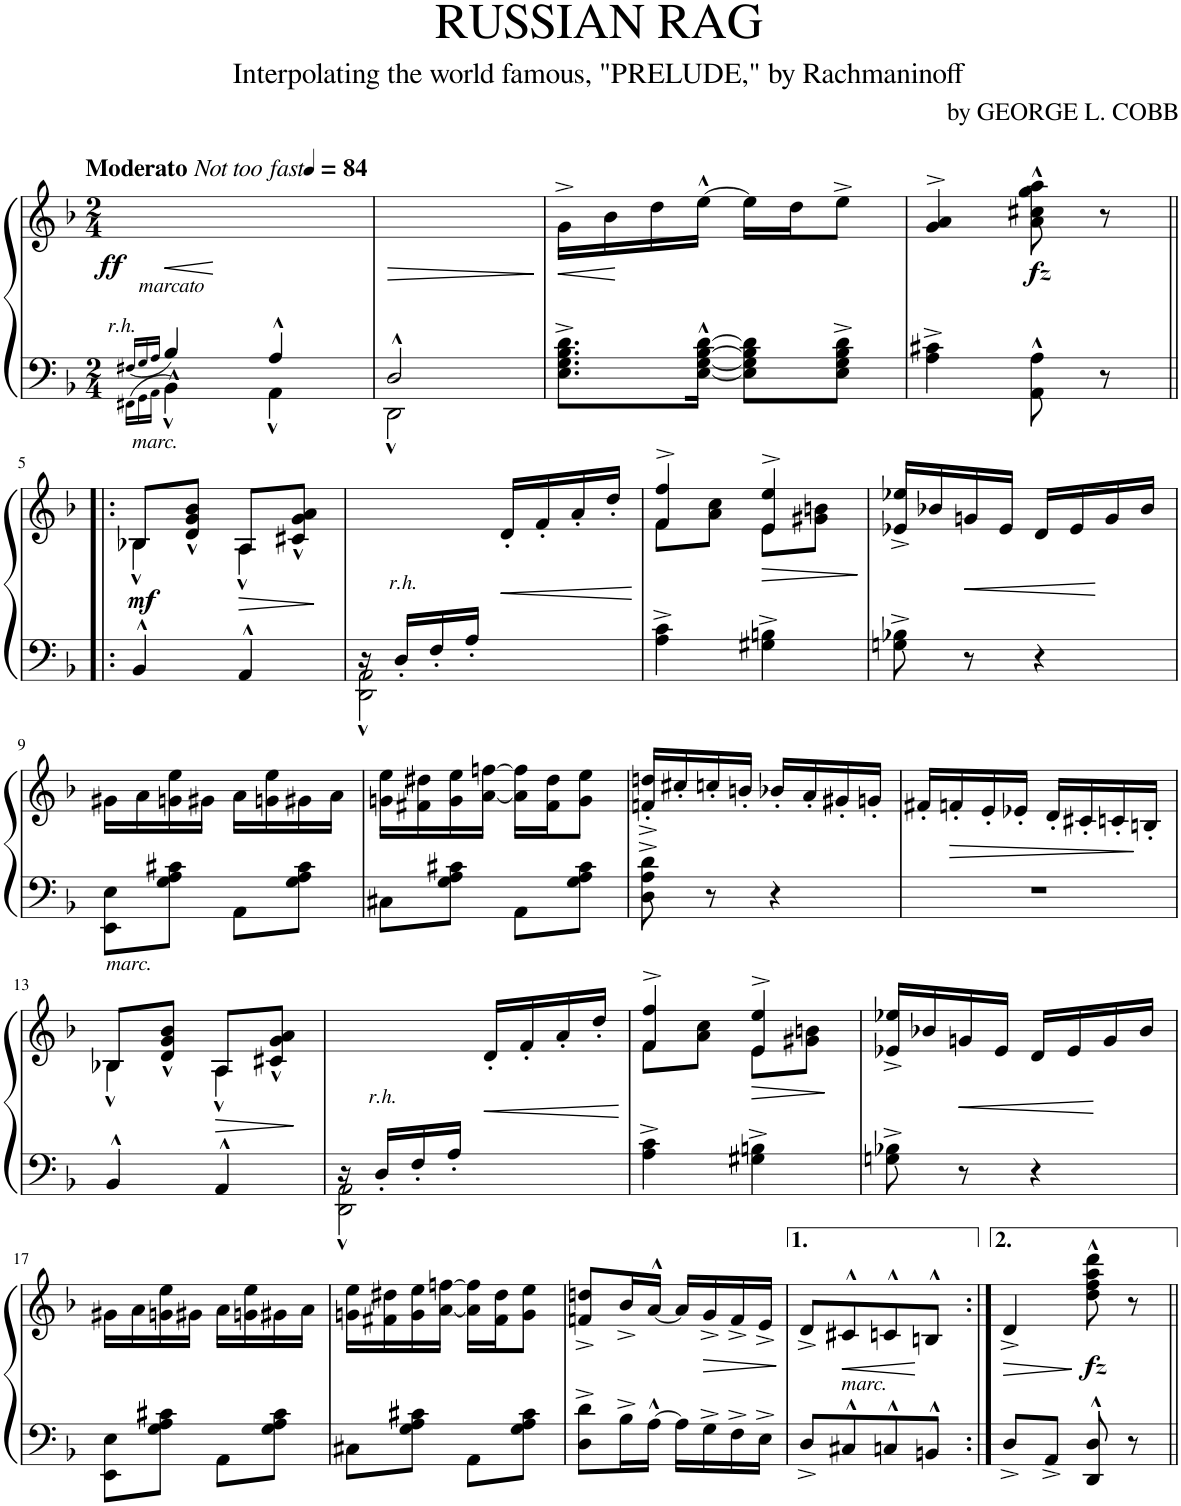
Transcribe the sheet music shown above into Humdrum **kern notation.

**kern	**kern	**dynam
*part1	*part1	*part1
*staff2	*staff1	*staff1/2
*I"Piano	*	*
*I'Pno.	*	*
*clefF4	*clefG2	*
*k[b-]	*k[b-]	*
*M2/4	*M2/4	*
*MM84	*MM84	*
=1	=1	=1
*^	*	*
16qF#X/LL	16qFF#X\LL	.	.
16qG/	16qGG\	.	.
16qA/JJ	16qAA\JJ	.	.
!	!	!LO:TX:a:B:t=Moderato	!
!	!	!LO:TX:a:i:t=Not too fast	!
!LO:TX:a:i:t=r.h.	!	!	!
!LO:TX:a:i:t=marcato	!	!	!
!	!	!	!LO:DY:b
4B-^^/	4BB-^^\	2ryy	ff
4A^^/	4AA^^\	.	.
=2	=2	=2	=2
2D^^/	2DD^^\	2ryy	.
=3	=3	=3	=3
!	!	!	!LO:HP:b
*v	*v	*	*
8.E\^ 8.G\^ 8.B-\^ 8.d\^L	16g^\LL	<
.	16b-\	.
.	16dd\	[
[16E\^^ [<16G\^^ [16B-\^^ [16d\^^Jk	[16ee^^\JJ	.
8E\] 8G\] 8B-\] 8d\]L	16ee\LL]	.
.	16dd\J	.
8E\^ 8G\^ 8B-\^ 8d\^J	8ee^\J	.
=4	=4	=4
4A\^ 4c#X\^	4g/^> 4a/^>	.
!	!	!LO:DY:b
8AA\^^ 8A\^^	8a\^^ 8cc#X\^^ 8gg\^^ 8aa\^^	fz
8r	8r	.
!!LO:LB:g=z
=5!|:	=5!|:	=5!|:
*	*^	*
!	!LO:TX:a:i:t=marc.	!	!
!	!	!	!LO:DY:b
4BB-^^/	8B-/L	4B-X^^\	mf
.	8d/^^ 8g/^^ 8b-/^^J	.	.
!	!	!	!LO:HP:b
4AA^^/	8A/L	4A^^\	>
.	8c#X/^^ 8g/^^ 8a/^^J	.	.
*	*v	*v	*
.	.	]
=6	=6	=6
*^	*	*
!LO:TX:a:i:t=r.h.	!	!	!
16ryy	2DD\^^ 2AA\^^	16r	.
16D'/LL	.	8.ryy	.
16F'/	.	.	.
16A'/JJ	.	.	.
!	!	!	!LO:HP:b
4ryy	.	16d'/LL	<
.	.	16f'/	.
.	.	16a'/	.
.	.	16dd'/JJ	.
*v	*v	*	*
.	.	[
=7	=7	=7
*	*^	*
4A\^ 4c\^	4f/^ 4ff/^	8f\L	.
.	.	8a\ 8cc\J	.
!	!	!	!LO:HP:b
4G#X\^ 4Bn\^	4e/^ 4ee/^	8e\L	>
.	.	8g#X\ 8bn\J	.
*	*v	*v	*
.	.	]
=8	=8	=8
8Gn\^ 8B-X\^	16e-X/^< 16ee-X/^<LL	.
.	16b-X/	.
!	!	!LO:HP:b
8r	16gn/	<
.	16e-/JJ	.
4r	16d/LL	.
.	16e-/	.
.	16g/	[
.	16b-/JJ	.
!!LO:LB:g=z
=9	=9	=9
8EE\ 8E\L	16g#X\LL	.
.	16a\	.
8G\ 8A\ 8c#X\J	16gn\ 16ee\	.
.	16g#X\JJ	.
8AA\L	16a\LL	.
.	16gn\ 16ee\	.
8G\ 8A\ 8c#\J	16g#X\	.
.	16a\JJ	.
=10	=10	=10
8C#X\L	16gn\ 16ee\LL	.
.	16f#X\ 16dd#X\	.
8G\ 8A\ 8c#X\J	16g\ 16ee\	.
.	[16a\ [16ffn\JJ	.
8AA\L	16a\] 16ff\]LL	.
.	16f#\ 16dd#\J	.
8G\ 8A\ 8c#\J	8g\ 8ee\J	.
=11	=11	=11
8D\^ 8A\^ 8d\^	16fn/'^ 16ddn/'^LL	.
.	16cc#X'/	.
8r	16ccn'/	.
.	16bn'/JJ	.
4r	16b-X'/LL	.
.	16a'/	.
.	16g#X'/	.
.	16gn'/JJ	.
=12	=12	=12
2r	16f#X'/LL	.
!	!	!LO:HP:b
.	16fn'/	>
.	16e'/	.
.	16e-X'/JJ	.
.	16d'/LL	.
.	16c#X'/	.
.	16cn'/	.
.	16Bn'/JJ	]
!!LO:LB:g=z
=13	=13	=13
*	*^	*
!	!LO:TX:a:i:t=marc.	!	!
4BB-^^/	8B-/L	4B-X^^\	.
.	8d/^^ 8g/^^ 8b-/^^J	.	.
!	!	!	!LO:HP:b
4AA^^/	8A/L	4A^^\	>
.	8c#X/^^ 8g/^^ 8a/^^J	.	.
*	*v	*v	*
.	.	]
=14	=14	=14
*^	*	*
!LO:TX:a:i:t=r.h.	!	!	!
16ryy	2DD\^^ 2AA\^^	16r	.
16D'/LL	.	8.ryy	.
16F'/	.	.	.
16A'/JJ	.	.	.
!	!	!	!LO:HP:b
4ryy	.	16d'/LL	<
.	.	16f'/	.
.	.	16a'/	.
.	.	16dd'/JJ	.
*v	*v	*	*
.	.	[
=15	=15	=15
*	*^	*
4A\^ 4c\^	4f/^ 4ff/^	8f\L	.
.	.	8a\ 8cc\J	.
!	!	!	!LO:HP:b
4G#X\^ 4Bn\^	4e/^ 4ee/^	8e\L	>
.	.	8g#X\ 8bn\J	.
*	*v	*v	*
.	.	]
=16	=16	=16
8Gn\^ 8B-X\^	16e-X/^< 16ee-X/^<LL	.
.	16b-X/	.
!	!	!LO:HP:b
8r	16gn/	<
.	16e-/JJ	.
4r	16d/LL	.
.	16e-/	.
.	16g/	[
.	16b-/JJ	.
!!LO:LB:g=z
=17	=17	=17
8EE\ 8E\L	16g#X\LL	.
.	16a\	.
8G\ 8A\ 8c#X\J	16gn\ 16ee\	.
.	16g#X\JJ	.
8AA\L	16a\LL	.
.	16gn\ 16ee\	.
8G\ 8A\ 8c#\J	16g#X\	.
.	16a\JJ	.
=18	=18	=18
8C#X\L	16gn\ 16ee\LL	.
.	16f#X\ 16dd#X\	.
8G\ 8A\ 8c#X\J	16g\ 16ee\	.
.	[16a\ [16ffn\JJ	.
8AA\L	16a\] 16ff\]LL	.
.	16f#\ 16dd#\J	.
8G\ 8A\ 8c#\J	8g\ 8ee\J	.
=19	=19	=19
8D\^ 8d\^L	8fn/^ 8ddn/^L	.
16B-^\L	16b-^/L	.
[16A^^\JJ	[16a^^/JJ	.
16A\LL]	16a/LL]	.
!	!	!LO:HP:b
16G^\	16g^/	>
16F^\	16f^/	.
16E^\JJ	16e^/JJ	.
.	.	]
=20	=20	=20
8D^/L	8d^/L	.
!LO:TX:a:i:t=marc.	!	!
!	!	!LO:HP:b
8C#X^^/	8c#X^^/	<
8Cn^^/	8cn^^/	.
8BBn^^/J	8Bn^^/J	[
=21:|!	=21:|!	=21:|!
!	!	!LO:HP:b
8D^/L	4d^/	>
8AA^/J	.	.
!	!	!LO:DY:n=1:b
8DD/^^ 8D/^^	8dd\^^ 8ff\^^ 8aa\^^ 8ddd\^^	] fz
8r	8r	.
=||	=||	=||
*-	*-	*-
